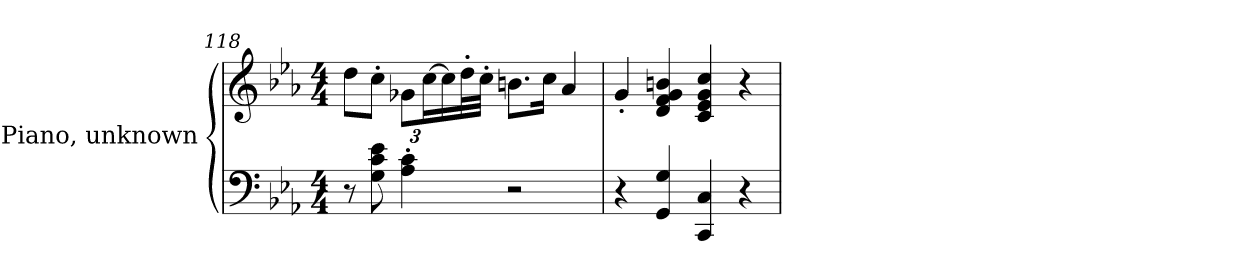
**kern	**kern
*part1	*part1
*staff2	*staff1
*I"Piano, unknown	*
*I'Pno.	*
*clefF4	*clefG2
*k[b-e-a-]	*k[b-e-a-]
*M4/4	*M4/4
=118	=118
8r	8dd\L
8G\ 8c\ 8e-\	8cc'\J
*	*Xbrackettup
4A-\' 4c\'	12g-X\L
.	[24cc\L
.	16cc\]
.	32dd'\L
.	32cc'\JJJ
2r	8.bn\L
.	16cc\Jk
.	4a-/
!!LO:LB:g=z
=119	=119
4r	4g'/
4GG/ 4G/	4d/ 4f/ 4g/ 4bn/
4CC/ 4C/	4c/ 4e-/ 4g/ 4cc/
4r	4r
=	=
*-	*-
